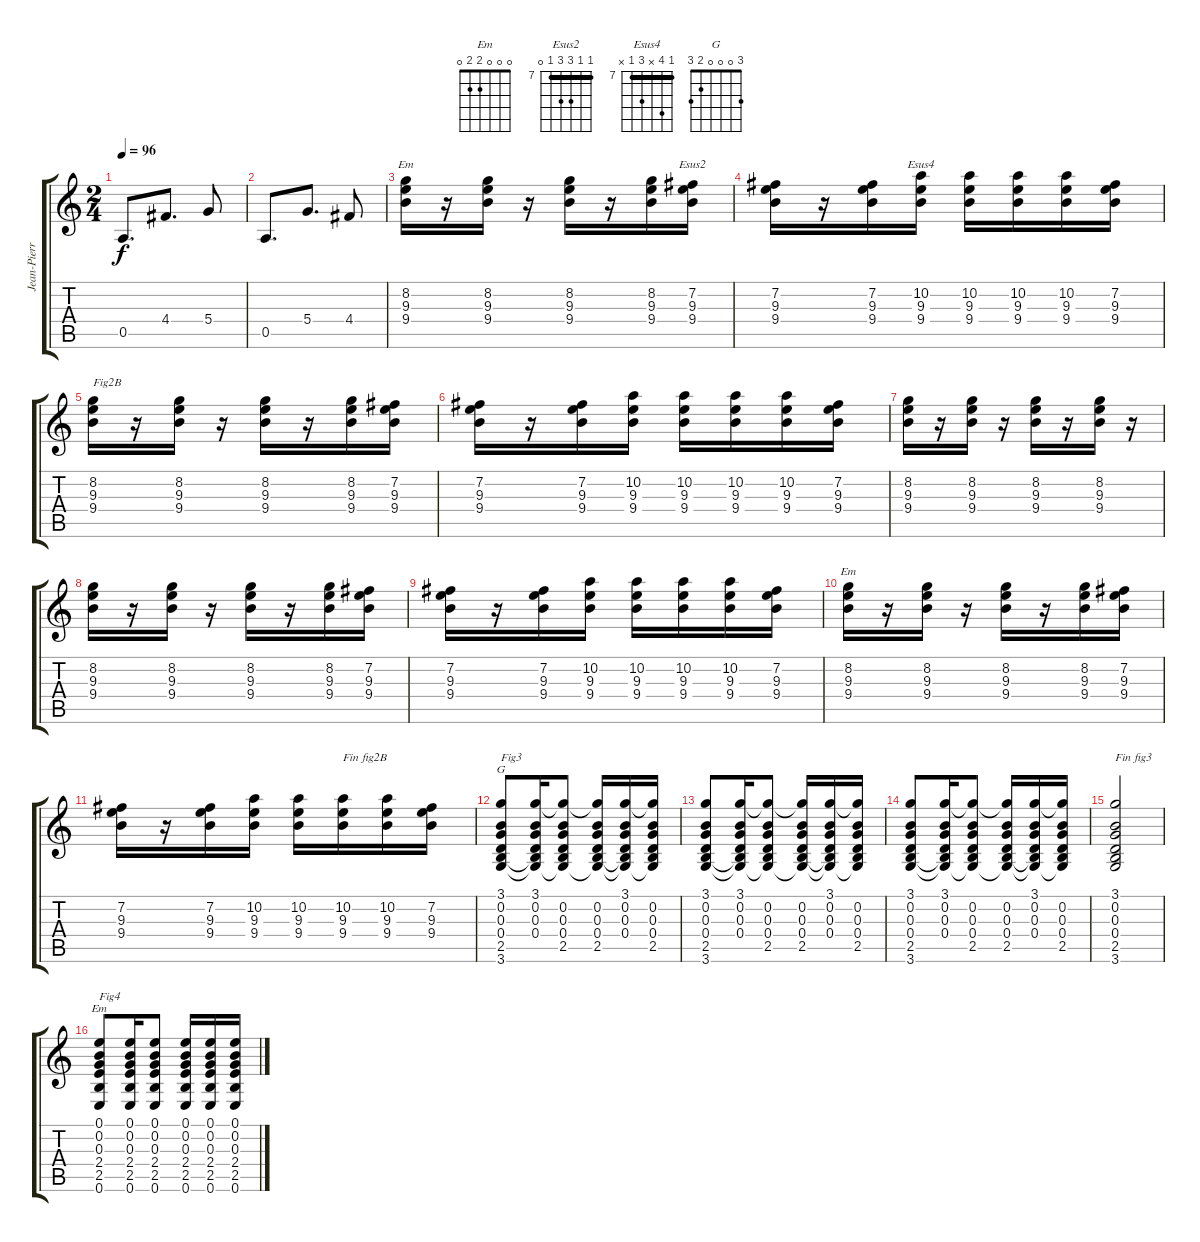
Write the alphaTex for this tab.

\track ("Jean-Pierre" "Jean-Pierr") {instrument distortionguitar}
\staff {score tabs}
\tuning (E4 B3 G3 D3 A2 E2) {hide}
\chord ("Em" 7 8 9 9 7 x) {firstfret 7 barre 7}
\chord ("Esus2" 7 7 9 9 7 0) {firstfret 7 barre 7}
\chord ("Esus4" 7 10 x 9 7 x) {firstfret 7 barre 7}
\chord ("Em" x 8 9 9 x x) {firstfret 8}
\chord ("G" 3 0 0 0 2 3)
\chord ("Em" 0 0 0 2 2 0)
\ts (2 4)
\tempo 96
\clef g2
\ks c
0.5.8{d dy f} 4.4.8{d} 5.4.8 |
0.5.8{d} 5.4.8{d} 4.4.8 |
(8.2 9.3 9.4).16{ch "Em"} r.16 (8.2 9.3 9.4).16 r.16 (8.2 9.3 9.4).16 r.16 (8.2 9.3 9.4).16 (7.2 9.3 9.4).16{ch "Esus2"} |
(7.2 9.3 9.4).16 r.16 (7.2 9.3 9.4).16 (10.2 9.3 9.4).16{ch "Esus4"} (10.2 9.3 9.4).16 (10.2 9.3 9.4).16 (10.2 9.3 9.4).16 (7.2 9.3 9.4).16 |
(8.2 9.3 9.4).16{txt "Fig2B"} r.16 (8.2 9.3 9.4).16 r.16 (8.2 9.3 9.4).16 r.16 (8.2 9.3 9.4).16 (7.2 9.3 9.4).16 |
(7.2 9.3 9.4).16 r.16 (7.2 9.3 9.4).16 (10.2 9.3 9.4).16 (10.2 9.3 9.4).16 (10.2 9.3 9.4).16 (10.2 9.3 9.4).16 (7.2 9.3 9.4).16 |
(8.2 9.3 9.4).16 r.16 (8.2 9.3 9.4).16 r.16 (8.2 9.3 9.4).16 r.16 (8.2 9.3 9.4).16 r.16 |
(8.2 9.3 9.4).16 r.16 (8.2 9.3 9.4).16 r.16 (8.2 9.3 9.4).16 r.16 (8.2 9.3 9.4).16 (7.2 9.3 9.4).16 |
(7.2 9.3 9.4).16 r.16 (7.2 9.3 9.4).16 (10.2 9.3 9.4).16 (10.2 9.3 9.4).16 (10.2 9.3 9.4).16 (10.2 9.3 9.4).16 (7.2 9.3 9.4).16 |
(8.2 9.3 9.4).16{ch "Em"} r.16 (8.2 9.3 9.4).16 r.16 (8.2 9.3 9.4).16 r.16 (8.2 9.3 9.4).16 (7.2 9.3 9.4).16 |
(7.2 9.3 9.4).16 r.16 (7.2 9.3 9.4).16 (10.2 9.3 9.4).16 (10.2 9.3 9.4).16 (10.2 9.3 9.4).16{txt "Fin fig2B"} (10.2 9.3 9.4).16 (7.2 9.3 9.4).16 |
(3.1 0.2 0.3 0.4 2.5 3.6).8{ch "G" txt "Fig3"} (3.1 0.2 0.3 0.4 2.5{t} 3.6{t}).16 (3.1{t} 0.2 0.3 0.4 2.5 3.6{t}).8 (3.1{t} 0.2 0.3 0.4 2.5 3.6{t}).16 (3.1 0.2 0.3 0.4 2.5{t} 3.6{t}).16 (3.1{t} 0.2 0.3 0.4 2.5 3.6{t}).16 |
(3.1 0.2 0.3 0.4 2.5 3.6).8 (3.1 0.2 0.3 0.4 2.5{t} 3.6{t}).16 (3.1{t} 0.2 0.3 0.4 2.5 3.6{t}).8 (3.1{t} 0.2 0.3 0.4 2.5 3.6{t}).16 (3.1 0.2 0.3 0.4 2.5{t} 3.6{t}).16 (3.1{t} 0.2 0.3 0.4 2.5 3.6{t}).16 |
(3.1 0.2 0.3 0.4 2.5 3.6).8 (3.1 0.2 0.3 0.4 2.5{t} 3.6{t}).16 (3.1{t} 0.2 0.3 0.4 2.5 3.6{t}).8 (3.1{t} 0.2 0.3 0.4 2.5 3.6{t}).16 (3.1 0.2 0.3 0.4 2.5{t} 3.6{t}).16 (3.1{t} 0.2 0.3 0.4 2.5 3.6{t}).16 |
(3.1 0.2 0.3 0.4 2.5 3.6).2{txt "Fin fig3"} |
(0.1 0.2 0.3 2.4 2.5 0.6).8{ch "Em" txt "Fig4"} (0.1 0.2 0.3 2.4 2.5 0.6).16 (0.1 0.2 0.3 2.4 2.5 0.6).8 (0.1 0.2 0.3 2.4 2.5 0.6).16 (0.1 0.2 0.3 2.4 2.5 0.6).16 (0.1 0.2 0.3 2.4 2.5 0.6).16
